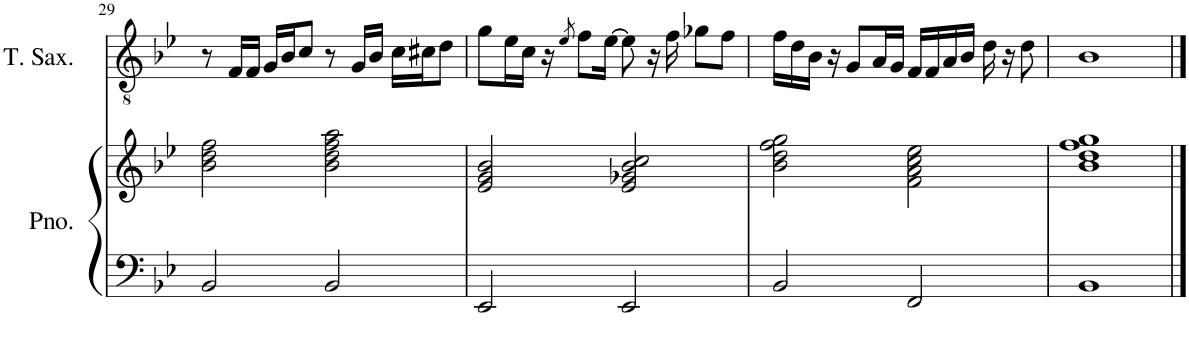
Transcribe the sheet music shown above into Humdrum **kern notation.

**kern	**kern	**kern
*part2	*part2	*part1
*staff3	*staff2	*staff1
*I"Piano	*	*I"Tenor Saxophone
*I'Pno.	*	*I'T. Sax.
!!LO:PB:g=z
*clefF4	*clefG2	*clefGv2
*	*	*ITrd8c14
*k[b-e-]	*k[b-e-]	*k[b-e-]
*M4/4	*M4/4	*M4/4
=29	=29	=29
2BB-/	2b-\ 2dd\ 2ff\	8r
.	.	16F/LL
.	.	16F/JJ
.	.	16G/LL
.	.	16B-/J
.	.	8c/J
2BB-/	2b-\ 2dd\ 2ff\ 2aa\	8r
.	.	16G/LL
.	.	16B-/JJ
.	.	16c\LL
.	.	16c#X\J
.	.	8d\J
=30	=30	=30
2EE-/	2e-/ 2g/ 2b-/	8g\L
.	.	16e-\L
.	.	16c\JJ
.	.	16r
.	.	8qe-/
.	.	8f\L
.	.	[16e-\Jk
2EE-/	2e-/ 2g-X/ 2b-/ 2cc/	8e-\]
.	.	16r
.	.	16f\
.	.	8g-X\L
.	.	8f\J
=31	=31	=31
2BB-/	2b-\ 2dd\ 2ff\ 2gg\	16f\LL
.	.	16d\
.	.	16B-\JJ
.	.	16r
.	.	8G/L
.	.	16A/L
.	.	16G/JJ
2FF/	2f\ 2a\ 2cc\ 2ee-\	16F/LL
.	.	16F/
.	.	16A/
.	.	16B-/JJ
.	.	16d\
.	.	16r
.	.	8d\
=32	=32	=32
1BB-	1b- 1dd 1ff 1gg	1B-
==	==	==
*-	*-	*-
